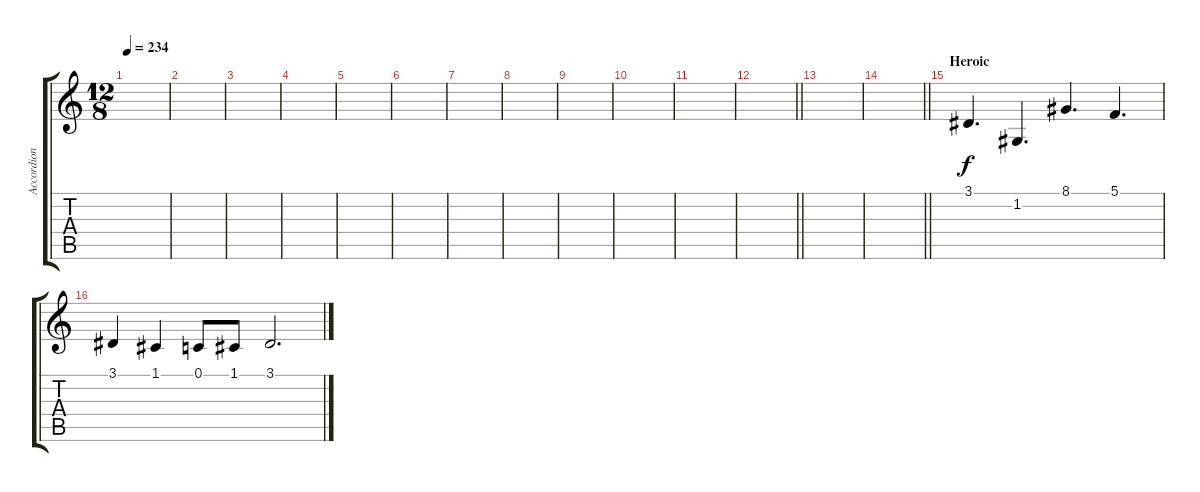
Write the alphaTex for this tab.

\track ("Accordion" "Accordion") {instrument accordion}
\staff {score tabs}
\tuning (C4 G3 Eb3 Bb2 F2 C2) {hide}
\ts (12 8)
\tempo 234
\clef g2
\ks c
|
|
|
|
|
|
|
|
|
|
|
\barLineRight lightlight
|
|
\barLineRight lightlight
|
\section ("" "Heroic")
3.1.4{d} 1.2.4{d} 8.1.4{d} 5.1.4{d} |
3.1.4 1.1.4 0.1.8 1.1.8 3.1.2{d}
